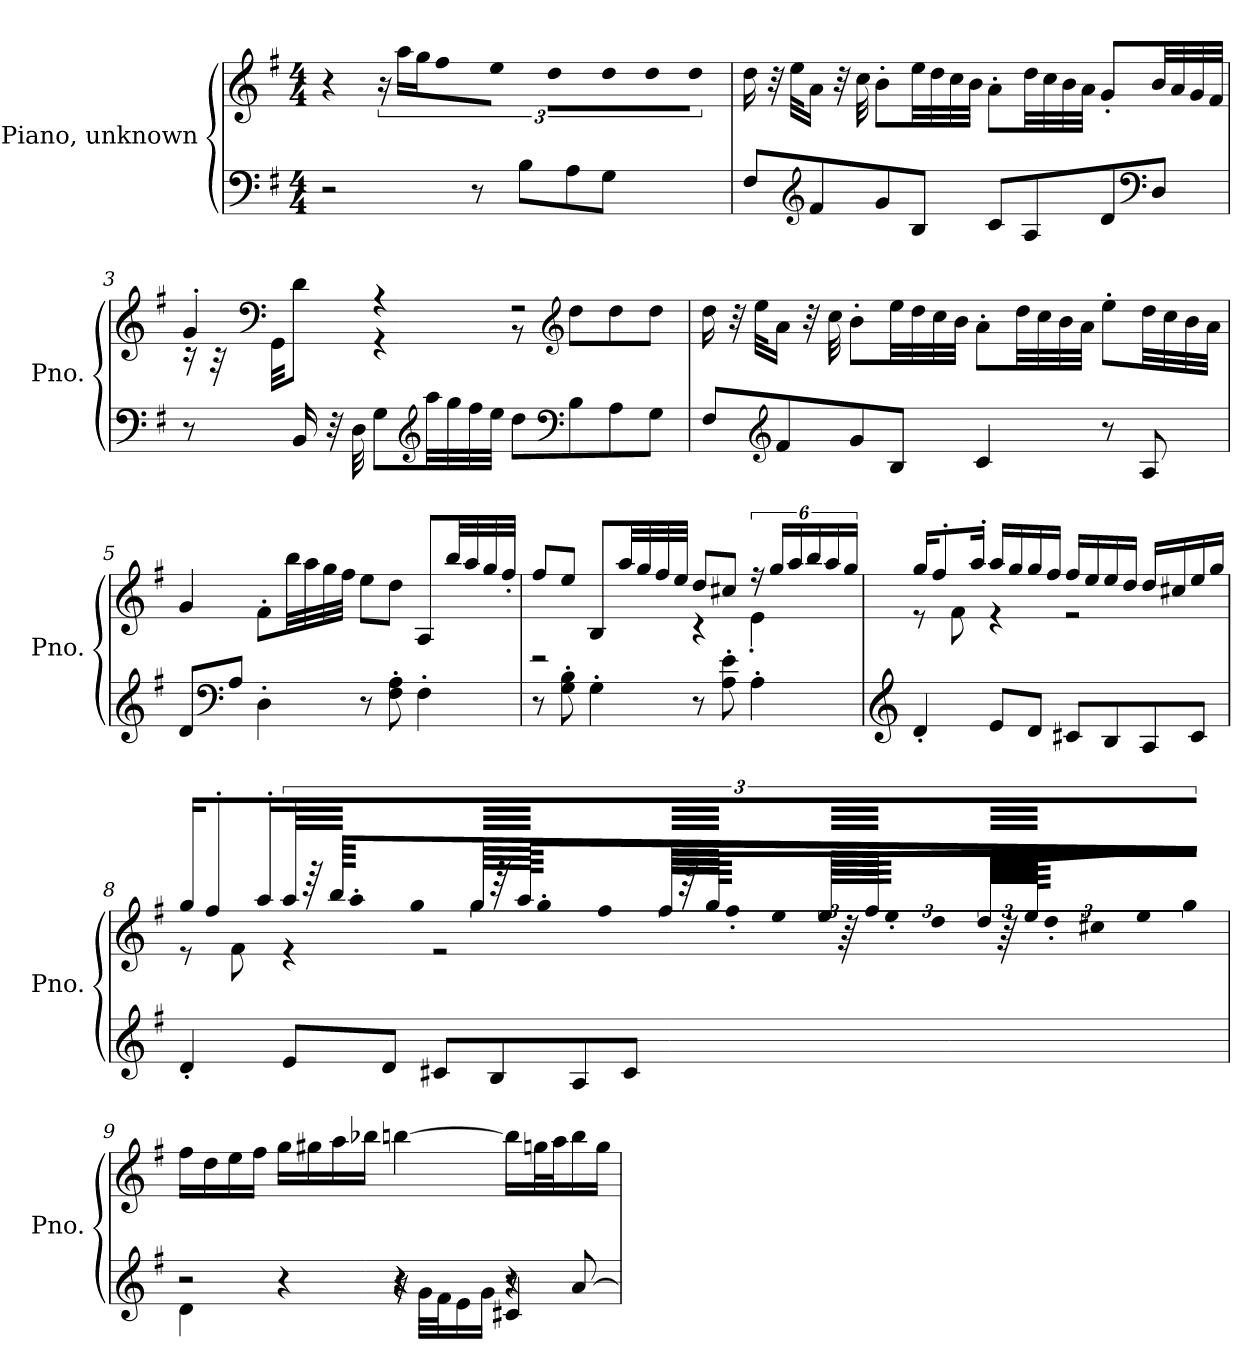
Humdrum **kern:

**kern	**kern
*part1	*part1
*staff2	*staff1
*I"Piano, unknown	*
*I'Pno.	*
*clefF4	*clefG2
*k[f#]	*k[f#]
*M4/4	*M4/4
*MM120	*MM120
=1	=1
2r	4r
.	24r
.	24aa\LL
.	24gg\
.	16ff#\
.	16ee\JJ
8r	8dd\L
8B\L	8dd\
8A\	8dd\
8G\J	8dd\J
=2	=2
8F#/L	16dd\
.	32r
.	32ee\KLL
*clefG2	*
8f#/	16a\JJ
.	32r
.	32cc\
8g/	8b'\L
8B/J	32ee\LL
.	32dd\
.	32cc\
.	32b\JJJ
8c/L	8a'\L
8A/	32dd\LL
.	32cc\
.	32b\
.	32a\JJJ
8d/	8g'/L
*clefF4	*
8D/J	32b/LL
.	32a/
.	32g/
.	32f#/JJJ
!!LO:LB:g=z
=3	=3
*	*^
8r	4g'/	16r
.	.	32r
*	*clefF4	*
.	.	32GG\KKL
16BB/	.	8d\J
32r	.	.
32D\	.	.
8G\L	4r	4r
*clefG2	*	*
32aa\LL	.	.
32gg\	.	.
32ff#\	.	.
32ee\JJJ	.	.
8dd\L	2r	8r
*clefF4	*clefG2	*
8B\	.	8dd\L
8A\	.	8dd\
8G\J	.	8dd\J
*	*v	*v
=4	=4
8F#/L	16dd\
.	32r
.	32ee\KLL
*clefG2	*
8f#/	16a\JJ
.	32r
.	32cc\
8g/	8b'\L
8B/J	32ee\LL
.	32dd\
.	32cc\
.	32b\JJJ
4c/	8a'\L
.	32dd\LL
.	32cc\
.	32b\
.	32a\JJJ
8r	8ee'\L
8A/	32dd\LL
.	32cc\
.	32b\
.	32a\JJJ
!!LO:LB:g=z
=5	=5
8d/L	4g/
*clefF4	*
8A/J	.
4D'\	8f#'\L
.	32bb\LL
.	32aa\
.	32gg\
.	32ff#\JJJ
8r	8ee\L
8F#\' 8A\'	8dd\J
4F#'\	8A/L
.	32bb/LL
.	32aa/
.	32gg/
.	32ff#'/JJJ
=6	=6
*	*^
8r	8ff#/L	2r
8G\' 8B\'	8ee/J	.
4G'\	8B/L	.
.	32aa/LL	.
.	32gg/	.
.	32ff#/	.
.	32ee/JJJ	.
8r	8dd/L	4r
8A\' 8e\'	8cc#X/J	.
4A'\	24r	4e'\
.	24gg/LL	.
.	24aa/	.
*	*Xbrackettup	*
.	24bb/	.
.	24aa/	.
.	24gg/JJ	.
!!LO:LB:g=z	!!
=7	=7	=7
*clefG2	*	*
4d'/	16gg/KL	8r
.	8ff#'/	.
.	.	8f#\
.	16aa'/Jk	.
8e/L	16aa/LL	4r
.	16gg/	.
8d/J	16gg/	.
.	16ff#/JJ	.
8c#X/L	16ff#/LL	2r
.	16ee/	.
8B/	16ee/	.
.	16dd/JJ	.
8A/	16dd/LL	.
.	16cc#X/	.
8c#/J	16ee/	.
.	16gg/JJ	.
!!LO:LB:g=z	!!
=8	=8	=8
4d'/	16gg/KL	8r
.	8ff#'/	.
.	.	8f#\
.	16aa'/L	.
*	*brackettup	*
8e/L	96aa/JJkk	4r
.	96r	.
.	96bb/KLLL	.
.	32aa'/J	.
.	16gg/	.
8d/J	96gg/JJkk	.
.	96r	.
.	96aa/KLLL	.
.	32gg'/J	.
.	16ff#/	.
8c#X/L	96ff#/JJkk	2r
.	96r	.
.	96gg/KLLL	.
.	32ff#'/J	.
.	16ee/	.
8B/	96ee/JJkk	.
.	96r	.
.	96ff#/KLLL	.
.	32ee'/J	.
.	16dd/	.
8A/	96dd/JJkk	.
.	96r	.
.	96ee/KLLL	.
.	32dd'/J	.
.	16cc#X/	.
8c#/J	16ee/	.
.	16gg/JJ	.
*	*v	*v
!!LO:LB:g=z
=9	=9
*^	*
*	*^	*
2r	4d\	2r	16ff#\LL
.	.	.	16dd\
.	.	.	16ee\
.	.	.	16ff#\JJ
.	4r	.	16gg\LL
.	.	.	16gg#X\
.	.	.	16aa\
.	.	.	16bb-X\JJ
4r	16r	4r	[4bbn\
.	32g\LLL	.	.
.	32f#\J	.	.
.	16e\	.	.
.	16g\JJ	.	.
8r	4r	4c#X/	16bb\LL]
.	.	.	32ggn\L
.	.	.	32aa\J
[8a/	.	.	16bb\
.	.	.	16gg\JJ
*v	*v	*v	*
=	=
*-	*-
